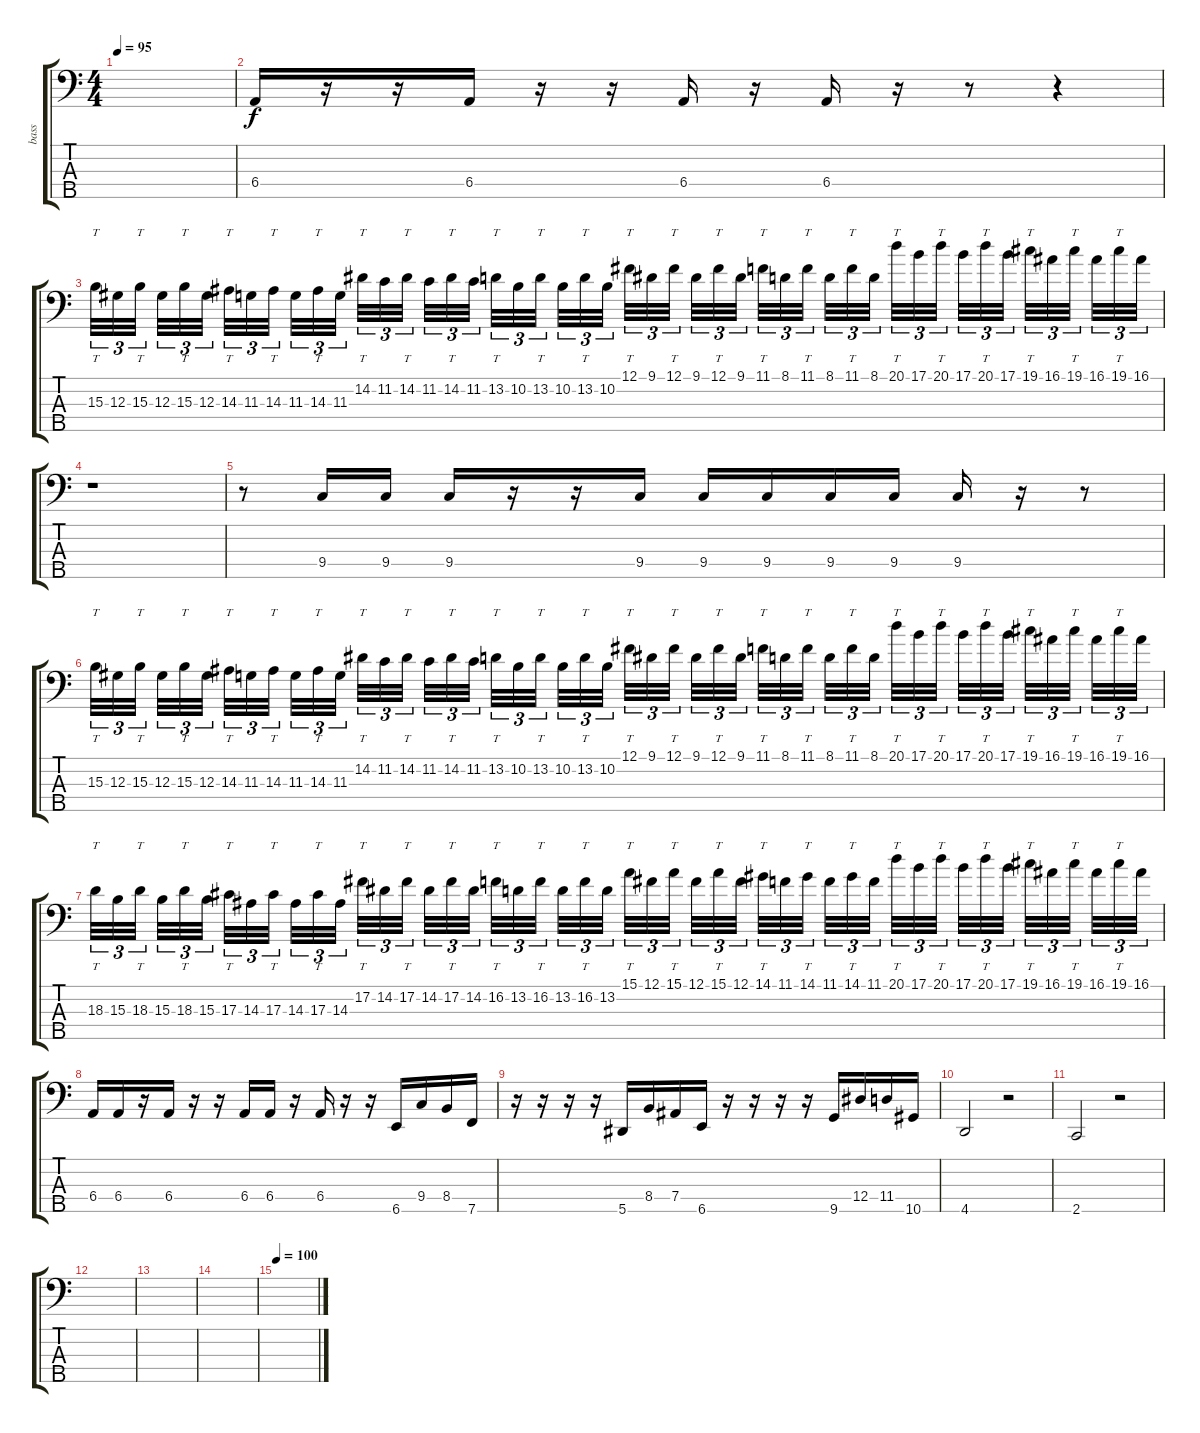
\track ("bass" "bass") {instrument slapbass1}
\staff {score tabs}
\tuning (Gb2 Db2 Ab1 Eb1 Bb0) {hide}
\ts (4 4)
\tempo 95
\clef f4
\ks c
|
6.4.16 r.16 r.16 6.4.16 r.16 r.16 6.4.16 r.16 6.4.16 r.16 r.8 r.4 |
15.3.32{tt tu (3 2)} 12.3.32{tu (3 2)} 15.3.32{tt tu (3 2) beam splitsecondary} 12.3.32{tu (3 2)} 15.3.32{tt tu (3 2)} 12.3.32{tu (3 2) beam splitsecondary} 14.3.32{tt tu (3 2)} 11.3.32{tu (3 2)} 14.3.32{tt tu (3 2) beam splitsecondary} 11.3.32{tu (3 2)} 14.3.32{tt tu (3 2)} 11.3.32{tu (3 2)} 14.2.32{tt tu (3 2)} 11.2.32{tu (3 2)} 14.2.32{tt tu (3 2) beam splitsecondary} 11.2.32{tu (3 2)} 14.2.32{tt tu (3 2)} 11.2.32{tu (3 2) beam splitsecondary} 13.2.32{tt tu (3 2)} 10.2.32{tu (3 2)} 13.2.32{tt tu (3 2) beam splitsecondary} 10.2.32{tu (3 2)} 13.2.32{tt tu (3 2)} 10.2.32{tu (3 2)} 12.1.32{tt tu (3 2)} 9.1.32{tu (3 2)} 12.1.32{tt tu (3 2) beam splitsecondary} 9.1.32{tu (3 2)} 12.1.32{tt tu (3 2)} 9.1.32{tu (3 2) beam splitsecondary} 11.1.32{tt tu (3 2)} 8.1.32{tu (3 2)} 11.1.32{tt tu (3 2) beam splitsecondary} 8.1.32{tu (3 2)} 11.1.32{tt tu (3 2)} 8.1.32{tu (3 2)} 20.1.32{tt tu (3 2)} 17.1.32{tu (3 2)} 20.1.32{tt tu (3 2) beam splitsecondary} 17.1.32{tu (3 2)} 20.1.32{tt tu (3 2)} 17.1.32{tu (3 2) beam splitsecondary} 19.1.32{tt tu (3 2)} 16.1.32{tu (3 2)} 19.1.32{tt tu (3 2) beam splitsecondary} 16.1.32{tu (3 2)} 19.1.32{tt tu (3 2)} 16.1.32{tu (3 2)} |
r.1 |
r.8 9.4.16 9.4.16 9.4.16 r.16 r.16 9.4.16 9.4.16 9.4.16 9.4.16 9.4.16 9.4.16 r.16 r.8 |
15.3.32{tt tu (3 2)} 12.3.32{tu (3 2)} 15.3.32{tt tu (3 2) beam splitsecondary} 12.3.32{tu (3 2)} 15.3.32{tt tu (3 2)} 12.3.32{tu (3 2) beam splitsecondary} 14.3.32{tt tu (3 2)} 11.3.32{tu (3 2)} 14.3.32{tt tu (3 2) beam splitsecondary} 11.3.32{tu (3 2)} 14.3.32{tt tu (3 2)} 11.3.32{tu (3 2)} 14.2.32{tt tu (3 2)} 11.2.32{tu (3 2)} 14.2.32{tt tu (3 2) beam splitsecondary} 11.2.32{tu (3 2)} 14.2.32{tt tu (3 2)} 11.2.32{tu (3 2) beam splitsecondary} 13.2.32{tt tu (3 2)} 10.2.32{tu (3 2)} 13.2.32{tt tu (3 2) beam splitsecondary} 10.2.32{tu (3 2)} 13.2.32{tt tu (3 2)} 10.2.32{tu (3 2)} 12.1.32{tt tu (3 2)} 9.1.32{tu (3 2)} 12.1.32{tt tu (3 2) beam splitsecondary} 9.1.32{tu (3 2)} 12.1.32{tt tu (3 2)} 9.1.32{tu (3 2) beam splitsecondary} 11.1.32{tt tu (3 2)} 8.1.32{tu (3 2)} 11.1.32{tt tu (3 2) beam splitsecondary} 8.1.32{tu (3 2)} 11.1.32{tt tu (3 2)} 8.1.32{tu (3 2)} 20.1.32{tt tu (3 2)} 17.1.32{tu (3 2)} 20.1.32{tt tu (3 2) beam splitsecondary} 17.1.32{tu (3 2)} 20.1.32{tt tu (3 2)} 17.1.32{tu (3 2) beam splitsecondary} 19.1.32{tt tu (3 2)} 16.1.32{tu (3 2)} 19.1.32{tt tu (3 2) beam splitsecondary} 16.1.32{tu (3 2)} 19.1.32{tt tu (3 2)} 16.1.32{tu (3 2)} |
18.3.32{tt tu (3 2)} 15.3.32{tu (3 2)} 18.3.32{tt tu (3 2) beam splitsecondary} 15.3.32{tu (3 2)} 18.3.32{tt tu (3 2)} 15.3.32{tu (3 2) beam splitsecondary} 17.3.32{tt tu (3 2)} 14.3.32{tu (3 2)} 17.3.32{tt tu (3 2) beam splitsecondary} 14.3.32{tu (3 2)} 17.3.32{tt tu (3 2)} 14.3.32{tu (3 2)} 17.2.32{tt tu (3 2)} 14.2.32{tu (3 2)} 17.2.32{tt tu (3 2) beam splitsecondary} 14.2.32{tu (3 2)} 17.2.32{tt tu (3 2)} 14.2.32{tu (3 2) beam splitsecondary} 16.2.32{tt tu (3 2)} 13.2.32{tu (3 2)} 16.2.32{tt tu (3 2) beam splitsecondary} 13.2.32{tu (3 2)} 16.2.32{tt tu (3 2)} 13.2.32{tu (3 2)} 15.1.32{tt tu (3 2)} 12.1.32{tu (3 2)} 15.1.32{tt tu (3 2) beam splitsecondary} 12.1.32{tu (3 2)} 15.1.32{tt tu (3 2)} 12.1.32{tu (3 2) beam splitsecondary} 14.1.32{tt tu (3 2)} 11.1.32{tu (3 2)} 14.1.32{tt tu (3 2) beam splitsecondary} 11.1.32{tu (3 2)} 14.1.32{tt tu (3 2)} 11.1.32{tu (3 2)} 20.1.32{tt tu (3 2)} 17.1.32{tu (3 2)} 20.1.32{tt tu (3 2) beam splitsecondary} 17.1.32{tu (3 2)} 20.1.32{tt tu (3 2)} 17.1.32{tu (3 2) beam splitsecondary} 19.1.32{tt tu (3 2)} 16.1.32{tu (3 2)} 19.1.32{tt tu (3 2) beam splitsecondary} 16.1.32{tu (3 2)} 19.1.32{tt tu (3 2)} 16.1.32{tu (3 2)} |
6.4.16 6.4.16 r.16 6.4.16 r.16 r.16 6.4.16 6.4.16 r.16 6.4.16 r.16 r.16 6.5.16 9.4.16 8.4.16 7.5.16 |
r.16 r.16 r.16 r.16 5.5.16 8.4.16 7.4.16 6.5.16 r.16 r.16 r.16 r.16 9.5.16 12.4.16 11.4.16 10.5.16 |
4.5.2 r.2 |
2.5.2 r.2 |
|
|
|
\tempo 100
